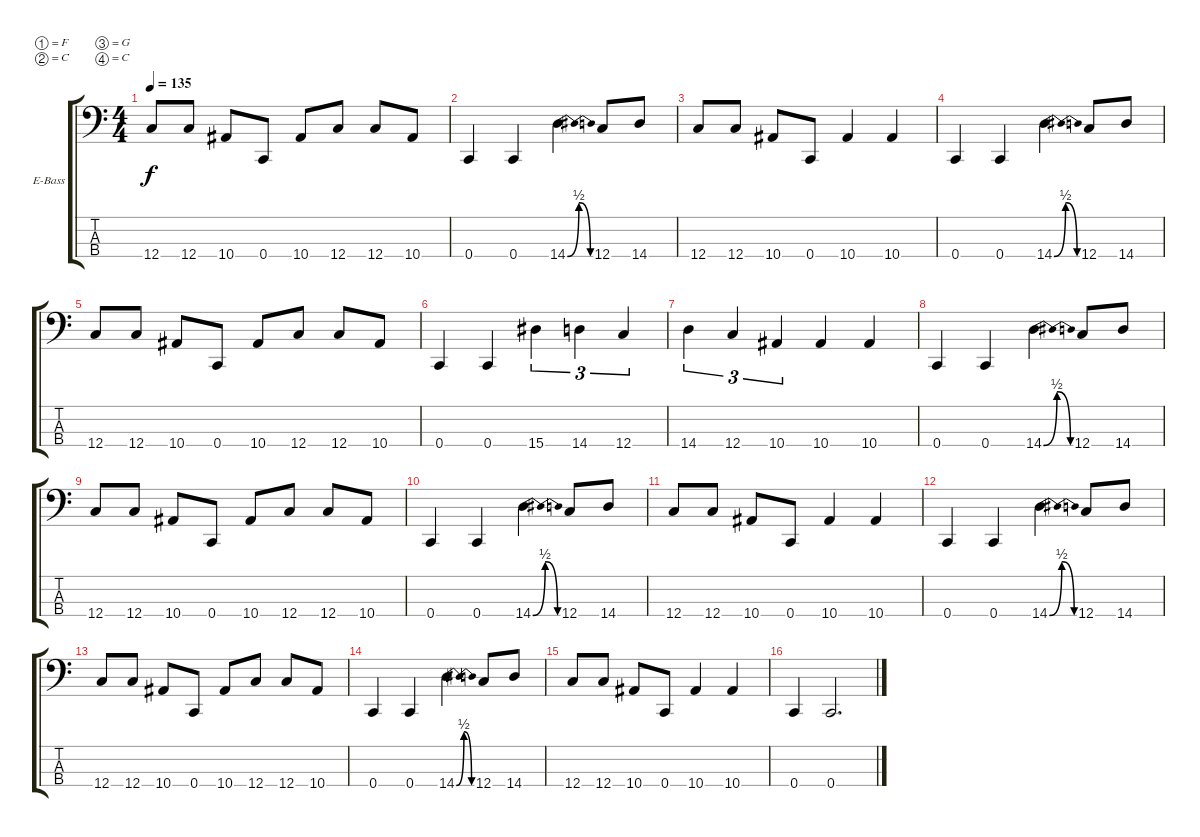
\defaultSystemsLayout 4
\bracketExtendMode groupsimilarinstruments
\firstSystemTrackNameOrientation horizontal
\otherSystemsTrackNameOrientation horizontal
\track ("Electric Bass" "E-Bass") {instrument electricbassfinger}
\staff {score tabs}
\tuning (F2 C2 G1 C1)
\ts (4 4)
\tempo 135
\clef f4
\ks c
12.4.8{dy f} 12.4.8 10.4.8 0.4.8 10.4.8 12.4.8 12.4.8 10.4.8 |
0.4.4 0.4.4 14.4{be (bendrelease 0 0 10.799999999999999 2 20.4 2 30 0)}.4 12.4.8 14.4.8 |
12.4.8 12.4.8 10.4.8 0.4.8 10.4.4 10.4.4 |
0.4.4 0.4.4 14.4{be (bendrelease 0 0 10.799999999999999 2 20.4 2 30 0)}.4 12.4.8 14.4.8 |
12.4.8 12.4.8 10.4.8 0.4.8 10.4.8 12.4.8 12.4.8 10.4.8 |
0.4.4 0.4.4 15.4.4{tu (3 2)} 14.4.4{tu (3 2)} 12.4.4{tu (3 2)} |
14.4.4{tu (3 2)} 12.4.4{tu (3 2)} 10.4.4{tu (3 2)} 10.4.4 10.4.4 |
0.4.4 0.4.4 14.4{be (bendrelease 0 0 10.799999999999999 2 20.4 2 30 0)}.4 12.4.8 14.4.8 |
12.4.8 12.4.8 10.4.8 0.4.8 10.4.8 12.4.8 12.4.8 10.4.8 |
0.4.4 0.4.4 14.4{be (bendrelease 0 0 10.799999999999999 2 20.4 2 30 0)}.4 12.4.8 14.4.8 |
12.4.8 12.4.8 10.4.8 0.4.8 10.4.4 10.4.4 |
0.4.4 0.4.4 14.4{be (bendrelease 0 0 10.799999999999999 2 20.4 2 30 0)}.4 12.4.8 14.4.8 |
12.4.8 12.4.8 10.4.8 0.4.8 10.4.8 12.4.8 12.4.8 10.4.8 |
0.4.4 0.4.4 14.4{be (bendrelease 0 0 10.799999999999999 2 20.4 2 30 0)}.4 12.4.8 14.4.8 |
12.4.8 12.4.8 10.4.8 0.4.8 10.4.4 10.4.4 |
0.4.4 0.4.2{d}
